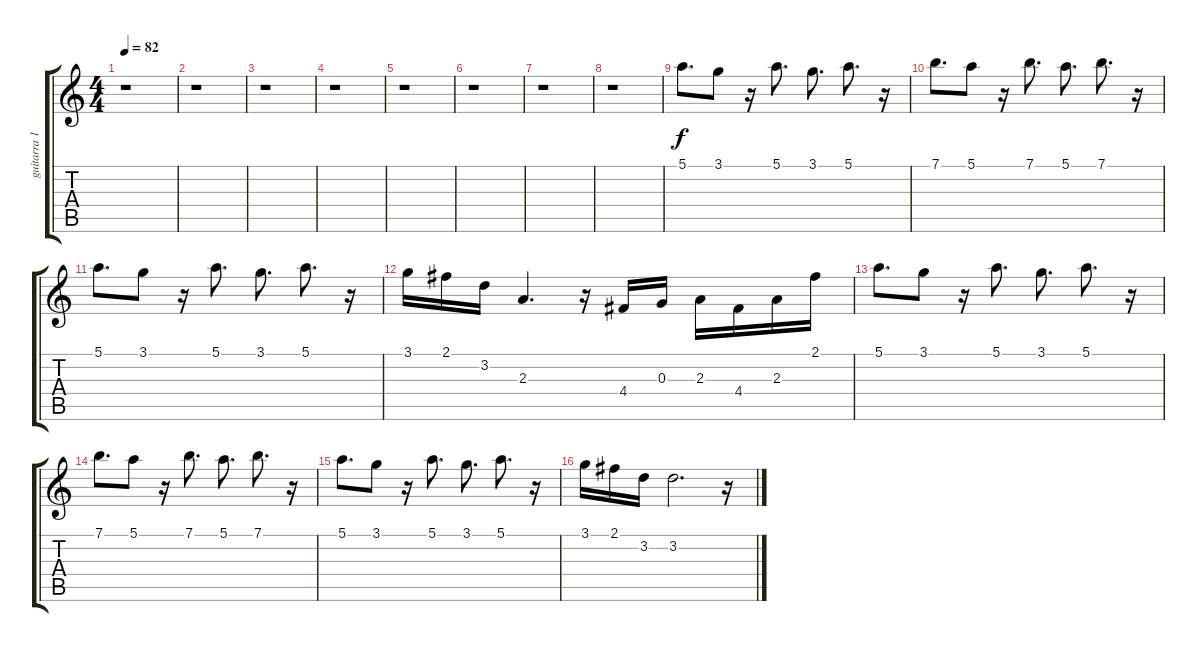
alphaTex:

\track ("guitarra 1" "guitarra 1") {instrument overdrivenguitar}
\staff {score tabs}
\tuning (E4 B3 G3 D3 A2 E2) {hide}
\ts (4 4)
\tempo 82
\clef g2
\ks c
r.1{dy f} |
r.1 |
r.1 |
r.1 |
r.1 |
r.1 |
r.1 |
r.1 |
5.1.8{d} 3.1.8 r.16 5.1.8{d} 3.1.8{d} 5.1.8{d} r.16 |
7.1.8{d} 5.1.8 r.16 7.1.8{d} 5.1.8{d} 7.1.8{d} r.16 |
5.1.8{d} 3.1.8 r.16 5.1.8{d} 3.1.8{d} 5.1.8{d} r.16 |
3.1.16 2.1.16 3.2.16 2.3.4{d} r.16 4.4.16 0.3.16 2.3.16 4.4.16 2.3.16 2.1.16 |
5.1.8{d} 3.1.8 r.16 5.1.8{d} 3.1.8{d} 5.1.8{d} r.16 |
7.1.8{d} 5.1.8 r.16 7.1.8{d} 5.1.8{d} 7.1.8{d} r.16 |
5.1.8{d} 3.1.8 r.16 5.1.8{d} 3.1.8{d} 5.1.8{d} r.16 |
3.1.16 2.1.16 3.2.16 3.2.2{d} r.16
